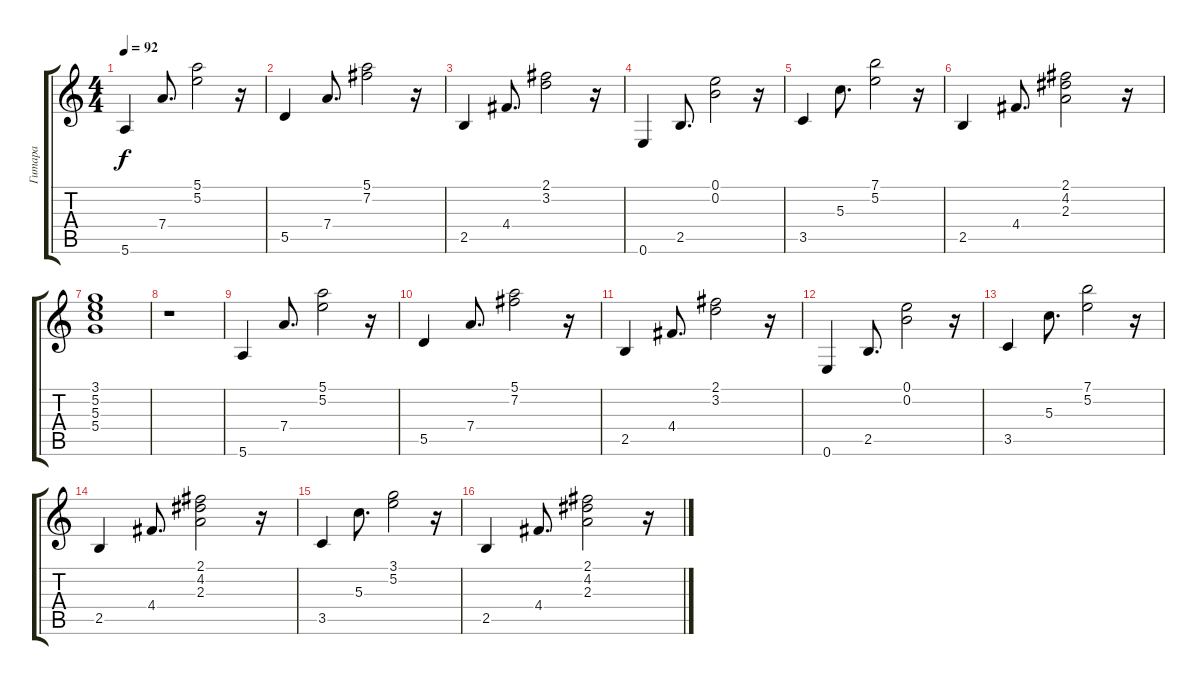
\track ("Гитара" "Гитара") {instrument electricguitarclean}
\staff {score tabs}
\tuning (E4 B3 G3 D3 A2 E2) {hide}
\ts (4 4)
\tempo 92
\clef g2
\ks c
5.6.4{dy f instrument electricguitarclean} 7.4.8{d} (5.1 5.2).2 r.16 |
5.5.4 7.4.8{d} (5.1 7.2).2 r.16 |
2.5.4 4.4.8{d} (2.1 3.2).2 r.16 |
0.6.4 2.5.8{d} (0.1 0.2).2 r.16 |
3.5.4 5.3.8{d} (7.1 5.2).2 r.16 |
2.5.4 4.4.8{d} (2.1 4.2 2.3).2 r.16 |
(3.1 5.2 5.3 5.4).1 |
r.1 |
5.6.4 7.4.8{d} (5.1 5.2).2 r.16 |
5.5.4 7.4.8{d} (5.1 7.2).2 r.16 |
2.5.4 4.4.8{d} (2.1 3.2).2 r.16 |
0.6.4 2.5.8{d} (0.1 0.2).2 r.16 |
3.5.4 5.3.8{d} (7.1 5.2).2 r.16 |
2.5.4 4.4.8{d} (2.1 4.2 2.3).2 r.16 |
3.5.4 5.3.8{d} (3.1 5.2).2 r.16 |
2.5.4 4.4.8{d} (2.1 4.2 2.3).2 r.16
